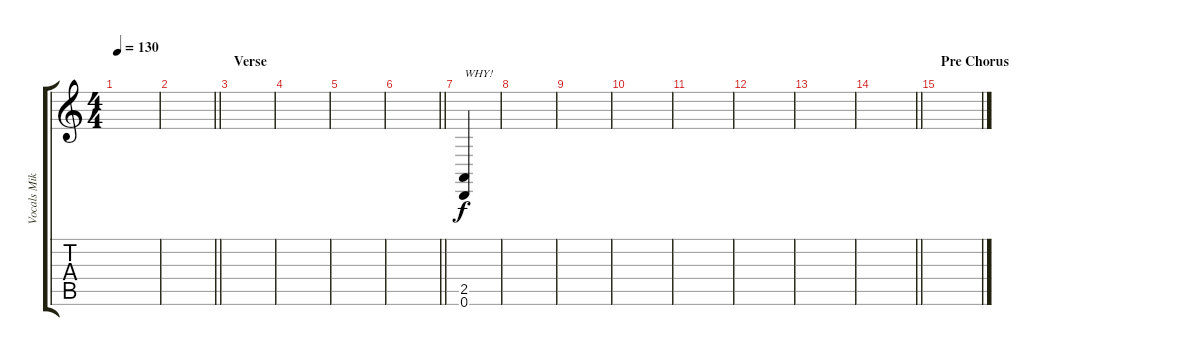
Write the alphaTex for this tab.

\track ("Vocals Mike" "Vocals Mik") {instrument tenorsax}
\staff {score tabs}
\tuning (D4 A3 F3 C3 G2 D2) {hide}
\ts (4 4)
\tempo 130
\clef g2
\ks c
|
\barLineRight lightlight
|
\section ("" "Verse")
|
|
|
\barLineRight lightlight
|
\section ("" "")
(2.5 0.6).4{txt "WHY!"} |
|
|
|
|
|
|
\barLineRight lightlight
|
\section ("" "Pre Chorus")
